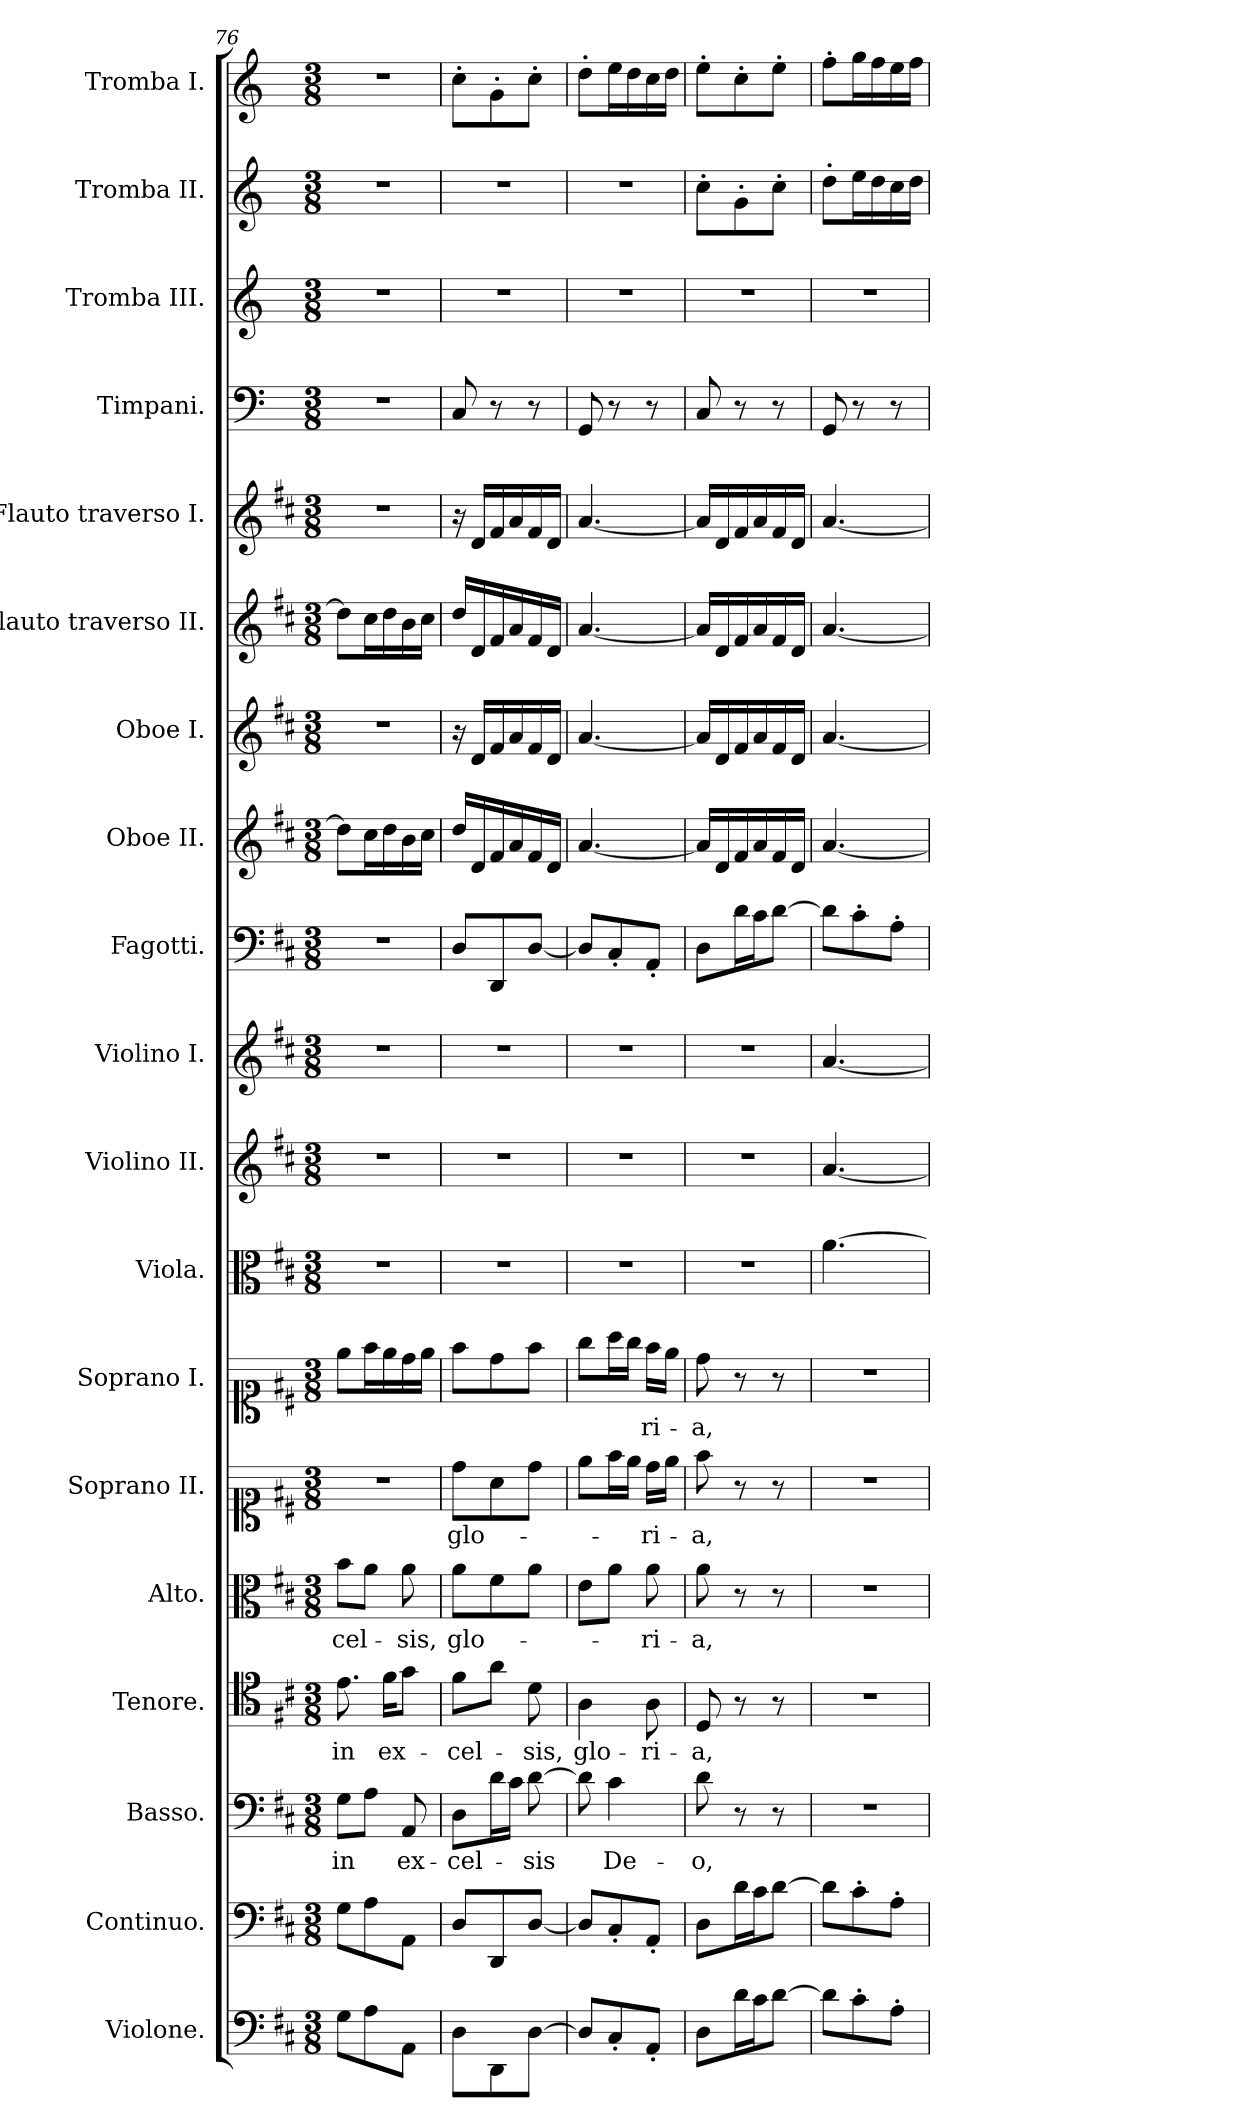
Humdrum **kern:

**kern	**kern	**kern	**text	**kern	**text	**kern	**text	**kern	**text	**kern	**text	**kern	**kern	**dynam	**kern	**kern	**kern	**dynam	**kern	**kern	**dynam	**kern	**kern	**kern	**kern	**kern
*part19	*part18	*part17	*part17	*part16	*part16	*part15	*part15	*part14	*part14	*part13	*part13	*part12	*part11	*part11	*part10	*part9	*part8	*part8	*part7	*part6	*part6	*part5	*part4	*part3	*part2	*part1
*staff19	*staff18	*staff17	*staff17	*staff16	*staff16	*staff15	*staff15	*staff14	*staff14	*staff13	*staff13	*staff12	*staff11	*staff11	*staff10	*staff9	*staff8	*staff8	*staff7	*staff6	*staff6	*staff5	*staff4	*staff3	*staff2	*staff1
*I"Violone.	*I"Continuo.	*I"Basso.	*	*I"Tenore.	*	*I"Alto.	*	*I"Soprano II.	*	*I"Soprano I.	*	*I"Viola.	*I"Violino II.	*	*I"Violino I.	*I"Fagotti.	*I"Oboe II.	*	*I"Oboe I.	*I"Flauto traverso II.	*	*I"Flauto traverso I.	*I"Timpani.	*I"Tromba III.	*I"Tromba II.	*I"Tromba I.
*	*	*	*	*	*	*	*	*	*	*	*	*	*	*	*	*	*I'Ob	*	*I'Ob	*I'Fl	*	*I'Fl	*I'Timp	*	*	*
*clefF4	*clefF4	*clefF4	*	*clefC4	*	*clefC3	*	*clefC1	*	*clefC1	*	*clefC3	*clefG2	*	*clefG2	*clefF4	*clefG2	*	*clefG2	*clefG2	*	*clefG2	*clefF4	*clefG2	*clefG2	*clefG2
*ITrd7c12	*	*	*	*	*	*	*	*	*	*	*	*	*	*	*	*	*	*	*	*	*	*	*ITrd-1c-2	*ITrd-1c-2	*ITrd-1c-2	*ITrd-1c-2
*k[f#c#]	*k[f#c#]	*k[f#c#]	*	*k[f#c#]	*	*k[f#c#]	*	*k[f#c#]	*	*k[f#c#]	*	*k[f#c#]	*k[f#c#]	*	*k[f#c#]	*k[f#c#]	*k[f#c#]	*	*k[f#c#]	*k[f#c#]	*	*k[f#c#]	*k[f#c#]	*k[f#c#]	*k[f#c#]	*k[f#c#]
*M3/8	*M3/8	*M3/8	*	*M3/8	*	*M3/8	*	*M3/8	*	*M3/8	*	*M3/8	*M3/8	*	*M3/8	*M3/8	*M3/8	*	*M3/8	*M3/8	*	*M3/8	*M3/8	*M3/8	*M3/8	*M3/8
=76	=76	=76	=76	=76	=76	=76	=76	=76	=76	=76	=76	=76	=76	=76	=76	=76	=76	=76	=76	=76	=76	=76	=76	=76	=76	=76
!	!	!	!LO:LY:b	!	!LO:LY:b	!	!LO:LY:b	!	!	!	!	!	!	!	!	!	!	!	!	!	!	!	!	!	!	!
8GG\L	8G\L	8G\L	in	8.e\	in	8b\L	-cel-	4.r	.	8ee\L	.	4.r	4.r	.	4.r	4.r	8dd\L]	.	4.r	8dd\L]	.	4.r	4.r	4.r	4.r	4.r
8AA\	8A\	8A\J	.	.	.	8a\J	.	.	.	16ff#\L	.	.	.	.	.	.	16cc#\L	.	.	16cc#\L	.	.	.	.	.	.
!	!	!	!	!	!LO:LY:b	!	!	!	!	!	!	!	!	!	!	!	!	!	!	!	!	!	!	!	!	!
.	.	.	.	16f#\KL	ex-	.	.	.	.	16ee\	.	.	.	.	.	.	16dd\	.	.	16dd\	.	.	.	.	.	.
!	!	!	!LO:LY:b	!	!	!	!LO:LY:b	!	!	!	!	!	!	!	!	!	!	!	!	!	!	!	!	!	!	!
8AAA\J	8AA\J	8AA/	ex-	8g\J	.	8a\	-sis,	.	.	16dd\	.	.	.	.	.	.	16b\	.	.	16b\	.	.	.	.	.	.
.	.	.	.	.	.	.	.	.	.	16ee\JJ	.	.	.	.	.	.	16cc#\JJ	.	.	16cc#\JJ	.	.	.	.	.	.
=77	=77	=77	=77	=77	=77	=77	=77	=77	=77	=77	=77	=77	=77	=77	=77	=77	=77	=77	=77	=77	=77	=77	=77	=77	=77	=77
!	!	!	!LO:LY:b	!	!LO:LY:b	!	!LO:LY:b	!	!LO:LY:b	!	!	!	!	!	!	!	!	!	!	!	!	!	!	!	!	!
8DD\L	8D/L	8D\L	-cel-	8f#\L	-cel-	8a\L	glo-	8dd\L	glo-	8ff#\L	.	4.r	4.r	.	4.r	8D/L	16dd/LL	.	16r	16dd/LL	.	16r	8D/	4.r	4.r	8dd'\L
!	!	!	!	!	!	!	!	!	!	!	!	!	!	!	!	!	!	!LO:DY:b	!	!	!LO:DY:b	!	!	!	!	!
.	.	.	.	.	.	.	.	.	.	.	.	.	.	.	.	.	16d/	other-dynamics	16d/LL	16d/	other-dynamics	16d/LL	.	.	.	.
8DDD\	8DD/	16d\L	.	8a\J	.	8f#\	.	8a\	.	8dd\	.	.	.	.	.	8DD/	16f#/	.	16f#/	16f#/	.	16f#/	8r	.	.	8a'\
.	.	16c#\JJ	.	.	.	.	.	.	.	.	.	.	.	.	.	.	16a/	.	16a/	16a/	.	16a/	.	.	.	.
!	!	!	!LO:LY:b	!	!LO:LY:b	!	!	!	!	!	!	!	!	!	!	!	!	!	!	!	!	!	!	!	!	!
[8DD\J	[8D/J	[8d\	-sis	8d\	-sis,	8a\J	.	8dd\J	.	8ff#\J	.	.	.	.	.	[8D/J	16f#/	.	16f#/	16f#/	.	16f#/	8r	.	.	8dd'\J
.	.	.	.	.	.	.	.	.	.	.	.	.	.	.	.	.	16d/JJ	.	16d/JJ	16d/JJ	.	16d/JJ	.	.	.	.
=78	=78	=78	=78	=78	=78	=78	=78	=78	=78	=78	=78	=78	=78	=78	=78	=78	=78	=78	=78	=78	=78	=78	=78	=78	=78	=78
!	!	!	!	!	!LO:LY:b	!	!	!	!	!	!	!	!	!	!	!	!	!	!	!	!	!	!	!	!	!
8DD/L]	8D/L]	8d\]	.	4A\	glo-	8e\L	.	8ee\L	.	8gg\L	.	4.r	4.r	.	4.r	8D/L]	[4.a/	.	[4.a/	[4.a/	.	[4.a/	8AA/	4.r	4.r	8ee'\L
!	!	!	!LO:LY:b	!	!	!	!	!	!	!	!	!	!	!	!	!	!	!	!	!	!	!	!	!	!	!
8CC#'/	8C#'/	4c#\	De-	.	.	8a\J	.	16ff#\L	.	16aa\L	.	.	.	.	.	8C#'/	.	.	.	.	.	.	8r	.	.	16ff#\L
.	.	.	.	.	.	.	.	16ee\JJ	.	16gg\JJ	.	.	.	.	.	.	.	.	.	.	.	.	.	.	.	16ee\
!	!	!	!	!	!LO:LY:b	!	!LO:LY:b	!	!LO:LY:b	!	!LO:LY:b	!	!	!	!	!	!	!	!	!	!	!	!	!	!	!
8AAA'/J	8AA'/J	.	.	8A\	-ri-	8a\	-ri-	16dd\LL	ri-	16ff#\LL	ri-	.	.	.	.	8AA'/J	.	.	.	.	.	.	8r	.	.	16dd\
.	.	.	.	.	.	.	.	16ee\JJ	.	16ee\JJ	.	.	.	.	.	.	.	.	.	.	.	.	.	.	.	16ee\JJ
=79	=79	=79	=79	=79	=79	=79	=79	=79	=79	=79	=79	=79	=79	=79	=79	=79	=79	=79	=79	=79	=79	=79	=79	=79	=79	=79
!	!	!	!LO:LY:b	!	!LO:LY:b	!	!LO:LY:b	!	!LO:LY:b	!	!LO:LY:b	!	!	!	!	!	!	!	!	!	!	!	!	!	!	!
8DD\L	8D\L	8d\	-o,	8D/	-a,	8a\	-a,	8ff#\	-a,	8dd\	-a,	4.r	4.r	.	4.r	8D\L	16a/LL]	.	16a/LL]	16a/LL]	.	16a/LL]	8D/	4.r	8dd'\L	8ff#'\L
.	.	.	.	.	.	.	.	.	.	.	.	.	.	.	.	.	16d/	.	16d/	16d/	.	16d/	.	.	.	.
16D\L	16d\L	8r	.	8r	.	8r	.	8r	.	8r	.	.	.	.	.	16d\L	16f#/	.	16f#/	16f#/	.	16f#/	8r	.	8a'\	8dd'\
16C#\J	16c#\J	.	.	.	.	.	.	.	.	.	.	.	.	.	.	16c#\J	16a/	.	16a/	16a/	.	16a/	.	.	.	.
[8D\J	[8d\J	8r	.	8r	.	8r	.	8r	.	8r	.	.	.	.	.	[8d\J	16f#/	.	16f#/	16f#/	.	16f#/	8r	.	8dd'\J	8ff#'\J
.	.	.	.	.	.	.	.	.	.	.	.	.	.	.	.	.	16d/JJ	.	16d/JJ	16d/JJ	.	16d/JJ	.	.	.	.
!!LO:PB:g=z
=80	=80	=80	=80	=80	=80	=80	=80	=80	=80	=80	=80	=80	=80	=80	=80	=80	=80	=80	=80	=80	=80	=80	=80	=80	=80	=80
!	!	!	!	!	!	!	!	!	!	!	!	!	!	!LO:DY:b	!	!	!	!	!	!	!	!	!	!	!	!
8D\L]	8d\L]	4.r	.	4.r	.	4.r	.	4.r	.	4.r	.	[4.a\	[4.a/	other-dynamics	[4.a/	8d\L]	[4.a/	.	[4.a/	[4.a/	.	[4.a/	8AA/	4.r	8ee'\L	8gg'\L
8C#'\	8c#'\	.	.	.	.	.	.	.	.	.	.	.	.	.	.	8c#'\	.	.	.	.	.	.	8r	.	16ff#\L	16aa\L
.	.	.	.	.	.	.	.	.	.	.	.	.	.	.	.	.	.	.	.	.	.	.	.	.	16ee\	16gg\
8AA'\J	8A'\J	.	.	.	.	.	.	.	.	.	.	.	.	.	.	8A'\J	.	.	.	.	.	.	8r	.	16dd\	16ff#\
.	.	.	.	.	.	.	.	.	.	.	.	.	.	.	.	.	.	.	.	.	.	.	.	.	16ee\JJ	16gg\JJ
=	=	=	=	=	=	=	=	=	=	=	=	=	=	=	=	=	=	=	=	=	=	=	=	=	=	=
*-	*-	*-	*-	*-	*-	*-	*-	*-	*-	*-	*-	*-	*-	*-	*-	*-	*-	*-	*-	*-	*-	*-	*-	*-	*-	*-
